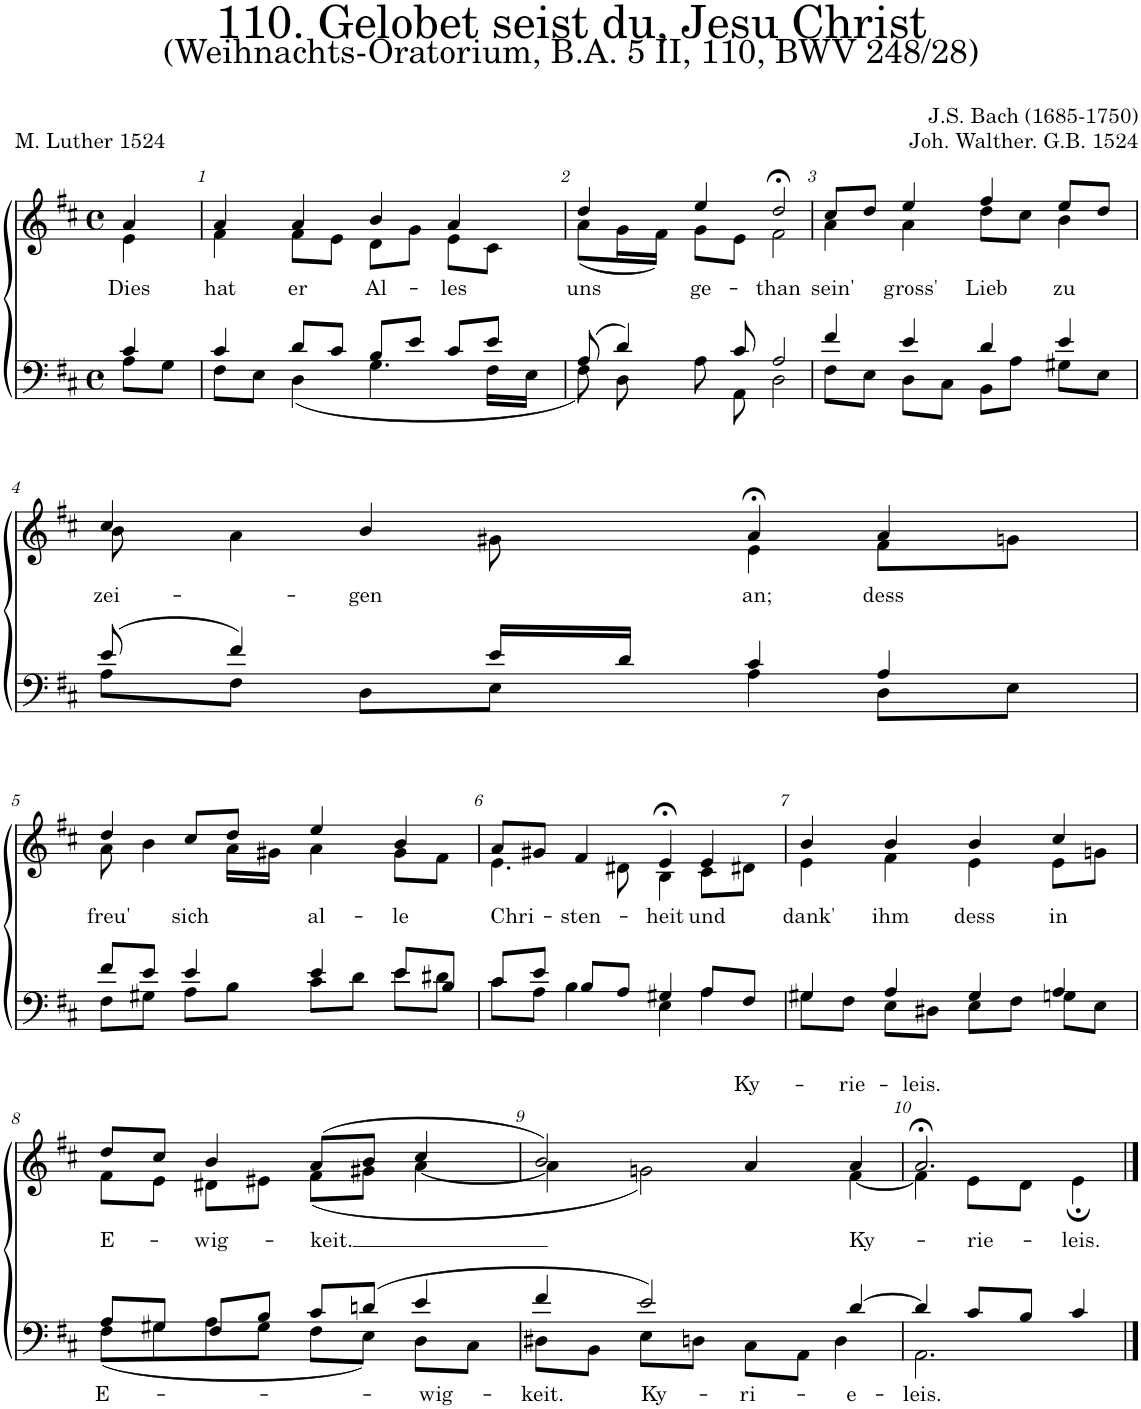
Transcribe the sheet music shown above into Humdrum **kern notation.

**kern	**text	**kern	**text
*part2	*part2	*part1	*part1
*staff2	*staff2	*staff1	*staff1
*I"Tenor/Bass	*	*I"Soprano/Alto	*
*clefF4	*	*clefG2	*
*k[f#c#]	*	*k[f#c#]	*
*M4/4	*	*M4/4	*
*met(c)	*	*met(c)	*
=	=	=	=
*^	*	*	*
!	!	!	!	!LO:LY:b
*	*	*	*^	*
4c#/	8A\L	.	4a/	4e\	Dies
.	8G\J	.	.	.	.
=1	=1	=1	=1	=1	=1
!	!	!	!	!	!LO:LY:b
4c#/	8F#\L	.	4a/	4f#\	hat
.	8E\J	.	.	.	.
!	!	!	!	!	!LO:LY:b
8d/L	(4D\	.	4a/	8f#\L	er
8c#/J	.	.	.	8e\J	.
!	!	!	!	!	!LO:LY:b
8B/L	4.G\	.	4b/	8d\L	Al-
8e/J	.	.	.	8g\J	.
!	!	!	!	!	!LO:LY:b
8c#/L	.	.	4a/	8e\L	-les
8e/J	16F#\LL	.	.	8c#\J	.
.	16E\JJ	.	.	.	.
=2	=2	=2	=2	=2	=2
!	!	!	!	!	!LO:LY:b
(8A/	8F#\)	.	4dd/	(8a\L	uns
4d/)	8D\	.	.	16g\L	.
.	.	.	.	16f#\JJ)	.
!	!	!	!	!	!LO:LY:b
.	8A\	.	4ee/	8g\L	ge-
8c#/	8AA\	.	.	8e\J	.
!	!	!	!	!	!LO:LY:b
2A/	2D\	.	2dd;<,/	2f#\	-than
=3	=3	=3	=3	=3	=3
!	!	!	!	!	!LO:LY:b
4f#/	8F#\L	.	8cc#/L	4a\	sein'
.	8E\J	.	8dd/J	.	.
!	!	!	!	!	!LO:LY:b
4e/	8D\L	.	4ee/	4a\	gross'
.	8C#\J	.	.	.	.
!	!	!	!	!	!LO:LY:b
4d/	8BB\L	.	4ff#/	8dd\L	Lieb
.	8A\J	.	.	8cc#\J	.
!	!	!	!	!	!LO:LY:b
4e/	8G#X\L	.	8ee/L	4b\	zu
.	8E\J	.	8dd/J	.	.
!!LO:LB:g=z	!!
=4	=4	=4	=4	=4	=4
!	!	!	!	!	!LO:LY:b
(8e/	8A\L	.	4cc#/	8b\	zei-
4f#/)	8F#\J	.	.	4a\	.
!	!	!	!	!	!LO:LY:b
.	8D\L	.	4b/	.	-gen
16e/LL	8E\J	.	.	8g#X\	.
16d/JJ	.	.	.	.	.
!	!	!	!	!	!LO:LY:b
4c#/	4A\	.	4a;<,/	4e\	an;
!	!	!	!	!	!LO:LY:b
4A/	8D\L	.	4a/	8f#\L	dess
.	8E\J	.	.	8gn\J	.
!!LO:LB:g=z	!!
=5	=5	=5	=5	=5	=5
!	!	!	!	!	!LO:LY:b
8f#/L	8F#\L	.	4dd/	8a\	freu'
8e/J	8G#X\J	.	.	4b\	.
!	!	!	!	!	!LO:LY:b
4e/	8A\L	.	8cc#/L	.	sich
.	8B\J	.	8dd/J	16a\LL	.
.	.	.	.	16g#X\JJ	.
!	!	!	!	!	!LO:LY:b
4e/	8c#\L	.	4ee/	4a\	al-
.	8d\J	.	.	.	.
!	!	!	!	!	!LO:LY:b
8e/L	8e\L	.	4b/	8g#\L	-le
8B/J	8d#X\J	.	.	8f#\J	.
=6	=6	=6	=6	=6	=6
!	!	!	!	!	!LO:LY:b
8c#/L	8c#\L	.	8a/L	4.e\	Chri-
8e/J	8A\J	.	8g#X/J	.	.
!	!	!	!	!	!LO:LY:b
8B/L	4B\	.	4f#/	.	-sten-
8A/J	.	.	.	8d#X\	.
!	!	!	!	!	!LO:LY:b
4G#X/	4E\	.	4e;<,/	4B\	-heit
!	!	!	!	!	!LO:LY:b
8A/L	4A\	.	4e/	8c#\L	und
8F#/J	.	.	.	8d#X\J	.
=7	=7	=7	=7	=7	=7
!	!	!	!	!	!LO:LY:b
4G#X/	8G#\L	.	4b/	4e\	dank'
.	8F#\J	.	.	.	.
!	!	!	!	!	!LO:LY:b
4A/	8E\L	.	4b/	4f#\	ihm
.	8D#X\J	.	.	.	.
!	!	!	!	!	!LO:LY:b
4G#/	8E\L	.	4b/	4e\	dess
.	8F#\J	.	.	.	.
!	!	!	!	!	!LO:LY:b
4A/	8Gn\L	.	4cc#/	8e\L	in
.	8E\J	.	.	8gn\J	.
!!LO:LB:g=z	!!
=8	=8	=8	=8	=8	=8
!	!	!LO:LY:b	!	!	!LO:LY:b
8A/L	(8F#\L	E-	8dd/L	8f#\L	E-
8G#X/J	8G#\	.	8cc#/J	8e\J	.
!	!	!	!	!	!LO:LY:b
8F#/L	8A\	.	4b/	8d#X\L	-wig-
8B/J	8G#\J	.	.	8e#X\J	.
!	!	!	!	!	!LO:LY:b
8c#/L	8F#\L	.	(8a/L	(8f#\L	-keit.
(8dn/J	8E\J)	.	8b/J	8g#X\J	.
!	!	!LO:LY:b	!	!	!
4e/	8D\L	-wig-	4cc#/	[4a\	.
.	8C#\J	.	.	.	.
=9	=9	=9	=9	=9	=9
!	!	!LO:LY:b	!	!	!
4f#/	8D#X\L	-keit.	2b/)	4a\]	.
.	8BB\J	.	.	.	.
!	!	!LO:LY:b	!	!	!
2e/)	8E\L	Ky-	.	2gn\)	.
.	8Dn\J	.	.	.	.
!	!	!LO:LY:b	!	!	!LO:LY:a
.	8C#\L	-ri-	4a/	.	Ky-
.	8AA\J	.	.	.	.
!	!	!LO:LY:b	!	!	!LO:LY:a
!	!	!	!	!	!LO:LY:b
[4d/	4D\	-e-	4a/	[4f#\	Ky-
=10	=10	=10	=10	=10	=10
!	!	!LO:LY:b	!	!	!LO:LY:a
4d/]	2.AA\	-leis.	2.a;</	4f#\]	-leis.
!	!	!	!	!	!LO:LY:b
8c#/L	.	.	.	8e\L	-rie-
8B/J	.	.	.	8d\J	.
!	!	!	!	!	!LO:LY:b
4c#/	.	.	.	4e;\	-leis.
*v	*v	*	*	*	*
*	*	*v	*v	*
==	==	==	==
*-	*-	*-	*-
